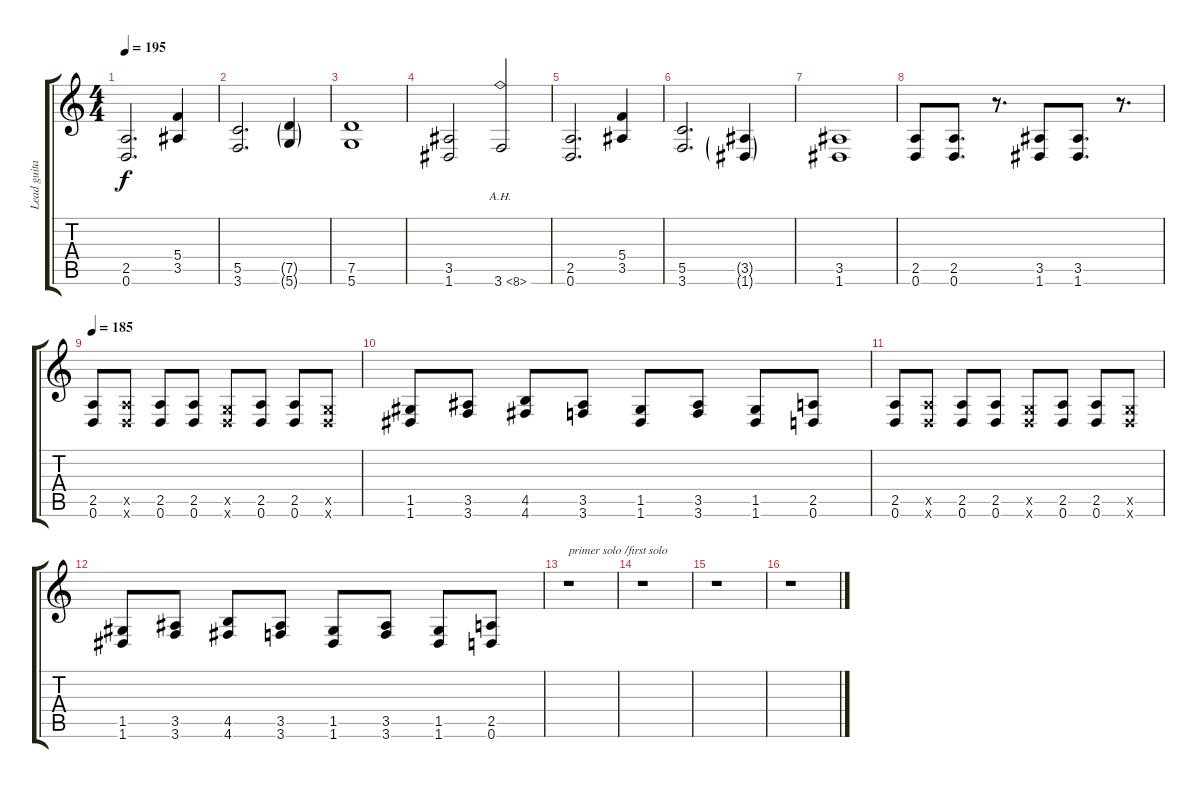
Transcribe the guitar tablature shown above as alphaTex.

\track ("Lead guitar" "Lead guita") {instrument distortionguitar}
\staff {score tabs}
\tuning (D4 A3 F3 C3 G2 D2) {hide}
\ts (4 4)
\tempo 195
\clef g2
\ks c
(2.5 0.6).2{d dy f} (5.4 3.5).4 |
(5.5 3.6).2{d} (7.5{g} 5.6{g}).4 |
(7.5 5.6).1 |
(3.5 1.6).2 3.6{ah 5}.2 |
(2.5 0.6).2{d} (5.4 3.5).4 |
(5.5 3.6).2{d} (3.5{g} 1.6{g}).4 |
(3.5 1.6).1 |
(2.5 0.6).8 (2.5 0.6).8{d} r.8{d} (3.5 1.6).8 (3.5 1.6).8{d} r.8{d} |
\tempo 185
(2.5 0.6).8 (2.5{x} 0.6{x}).8 (2.5 0.6).8 (2.5 0.6).8 (0.5{x} 0.6{x}).8 (2.5 0.6).8 (2.5 0.6).8 (0.5{x} 0.6{x}).8 |
(1.5 1.6).8 (3.5 3.6).8 (4.5 4.6).8 (3.5 3.6).8 (1.5 1.6).8 (3.5 3.6).8 (1.5 1.6).8 (2.5 0.6).8 |
(2.5 0.6).8 (2.5{x} 0.6{x}).8 (2.5 0.6).8 (2.5 0.6).8 (0.5{x} 0.6{x}).8 (2.5 0.6).8 (2.5 0.6).8 (0.5{x} 0.6{x}).8 |
(1.5 1.6).8 (3.5 3.6).8 (4.5 4.6).8 (3.5 3.6).8 (1.5 1.6).8 (3.5 3.6).8 (1.5 1.6).8 (2.5 0.6).8 |
r.1{txt "primer solo /first solo"} |
r.1 |
r.1 |
r.1
